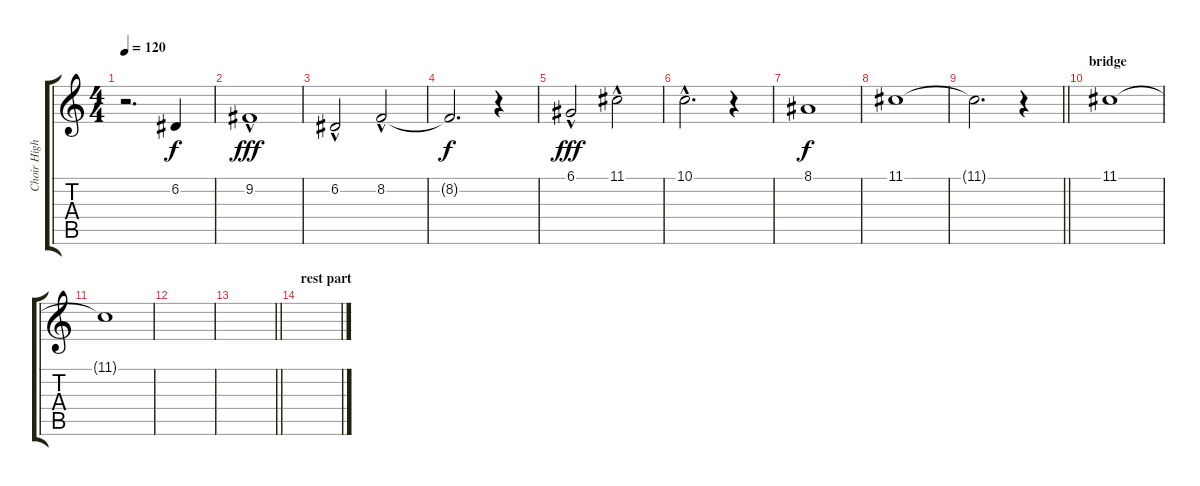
\track ("Choir High Voice 2" "Choir High") {instrument choiraahs}
\staff {score tabs}
\tuning (D4 A3 F3 C3 G2 C2) {hide}
\ts (4 4)
\tempo 120
\clef g2
\ks c
r.2{d dy f} 6.2.4 |
9.2{hac}.1{dy fff} |
6.2{hac}.2 8.2{hac}.2 |
8.2{t}.2{d dy f} r.4 |
6.1{hac}.2{dy fff} 11.1{hac}.2 |
10.1{hac}.2{d} r.4 |
8.1.1{dy f} |
11.1.1 |
\barLineRight lightlight
11.1{t}.2{d} r.4 |
\section ("" "bridge")
11.1.1{volume 0} |
11.1{t}.1 |
|
\barLineRight lightlight
|
\section ("" "rest part")
